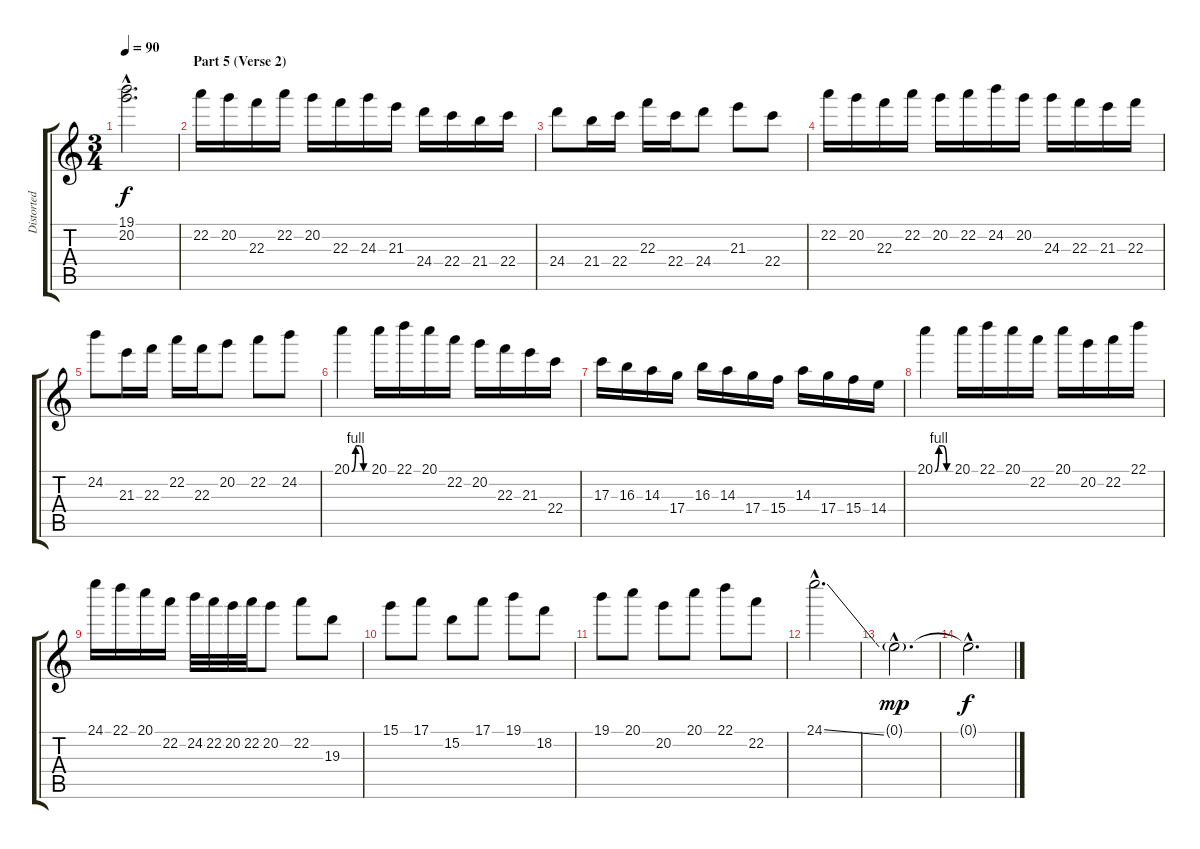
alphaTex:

\track ("Distorted Guitar II" "Distorted ") {instrument distortionguitar}
\staff {score tabs}
\tuning (E4 B3 G3 D3 A2 E2) {hide}
\ts (3 4)
\tempo 90
\clef g2
\ks c
(19.1{hac} 20.2{hac}).2{d dy f} |
\section ("" "Part 5 (Verse 2)")
22.2.16 20.2.16 22.3.16 22.2.16 20.2.16 22.3.16 24.3.16 21.3.16 24.4.16 22.4.16 21.4.16 22.4.16 |
24.4.8 21.4.16 22.4.16 22.3.16 22.4.16 24.4.8 21.3.8 22.4.8 |
22.2.16 20.2.16 22.3.16 22.2.16 20.2.16 22.2.16 24.2.16 20.2.16 24.3.16 22.3.16 21.3.16 22.3.16 |
24.2.8 21.3.16 22.3.16 22.2.16 22.3.16 20.2.8 22.2.8 24.2.8 |
20.1{be (custom 0 0 15 4 30 4 45 0 60 0)}.4 20.1.16 22.1.16 20.1.16 22.2.16 20.2.16 22.3.16 21.3.16 22.4.16 |
17.3.16 16.3.16 14.3.16 17.4.16 16.3.16 14.3.16 17.4.16 15.4.16 14.3.16 17.4.16 15.4.16 14.4.16 |
20.1{be (custom 0 0 15 4 30 4 45 0 60 0)}.4 20.1.16 22.1.16 20.1.16 22.2.16 20.1.16 20.2.16 22.2.16 22.1.16 |
24.1.16 22.1.16 20.1.16 22.2.16 24.2.32 22.2.32 20.2.32 22.2.32 20.2.8 22.2.8 19.3.8 |
15.1.8 17.1.8 15.2.8 17.1.8 19.1.8 18.2.8 |
19.1.8 20.1.8 20.2.8 20.1.8 22.1.8 22.2.8 |
24.1{ss hac}.2{d} |
0.1{g hac}.2{d dy mp} |
0.1{hac t}.2{d dy f}
